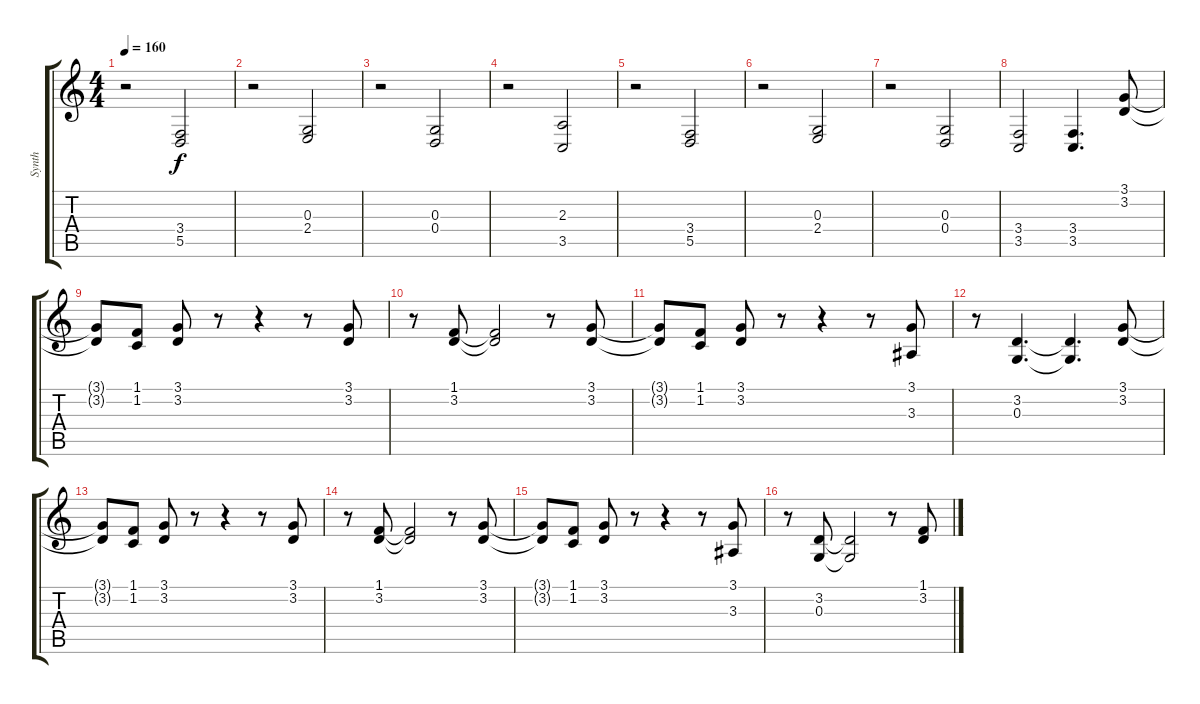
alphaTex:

\track ("Synth" "Synth") {instrument stringensemble1}
\staff {score tabs}
\tuning (E4 B3 G3 D3 A2 E2) {hide}
\ts (4 4)
\tempo 160
\clef g2
\ks aminor
r.2{dy f} (3.4 5.5).2 |
r.2 (0.3 2.4).2 |
r.2 (0.3 0.4).2 |
r.2 (2.3 3.5).2 |
r.2 (3.4 5.5).2 |
r.2 (0.3 2.4).2 |
r.2 (0.3 0.4).2 |
(3.4 3.5).2 (3.4 3.5).4{d} (3.1 3.2).8 |
(3.1{t} 3.2{t}).8 (1.1 1.2).8 (3.1 3.2).8 r.8 r.4 r.8 (3.1 3.2).8 |
r.8 (1.1 3.2).8 (1.1{t} 3.2{t}).2 r.8 (3.1 3.2).8 |
(3.1{t} 3.2{t}).8 (1.1 1.2).8 (3.1 3.2).8 r.8 r.4 r.8 (3.1 3.3).8 |
r.8 (3.2 0.3).4{d} (3.2{t} 0.3{t}).4{d} (3.1 3.2).8 |
(3.1{t} 3.2{t}).8 (1.1 1.2).8 (3.1 3.2).8 r.8 r.4 r.8 (3.1 3.2).8 |
r.8 (1.1 3.2).8 (1.1{t} 3.2{t}).2 r.8 (3.1 3.2).8 |
(3.1{t} 3.2{t}).8 (1.1 1.2).8 (3.1 3.2).8 r.8 r.4 r.8 (3.1 3.3).8 |
r.8 (3.2 0.3).8 (3.2{t} 0.3{t}).2 r.8 (1.1 3.2).8
